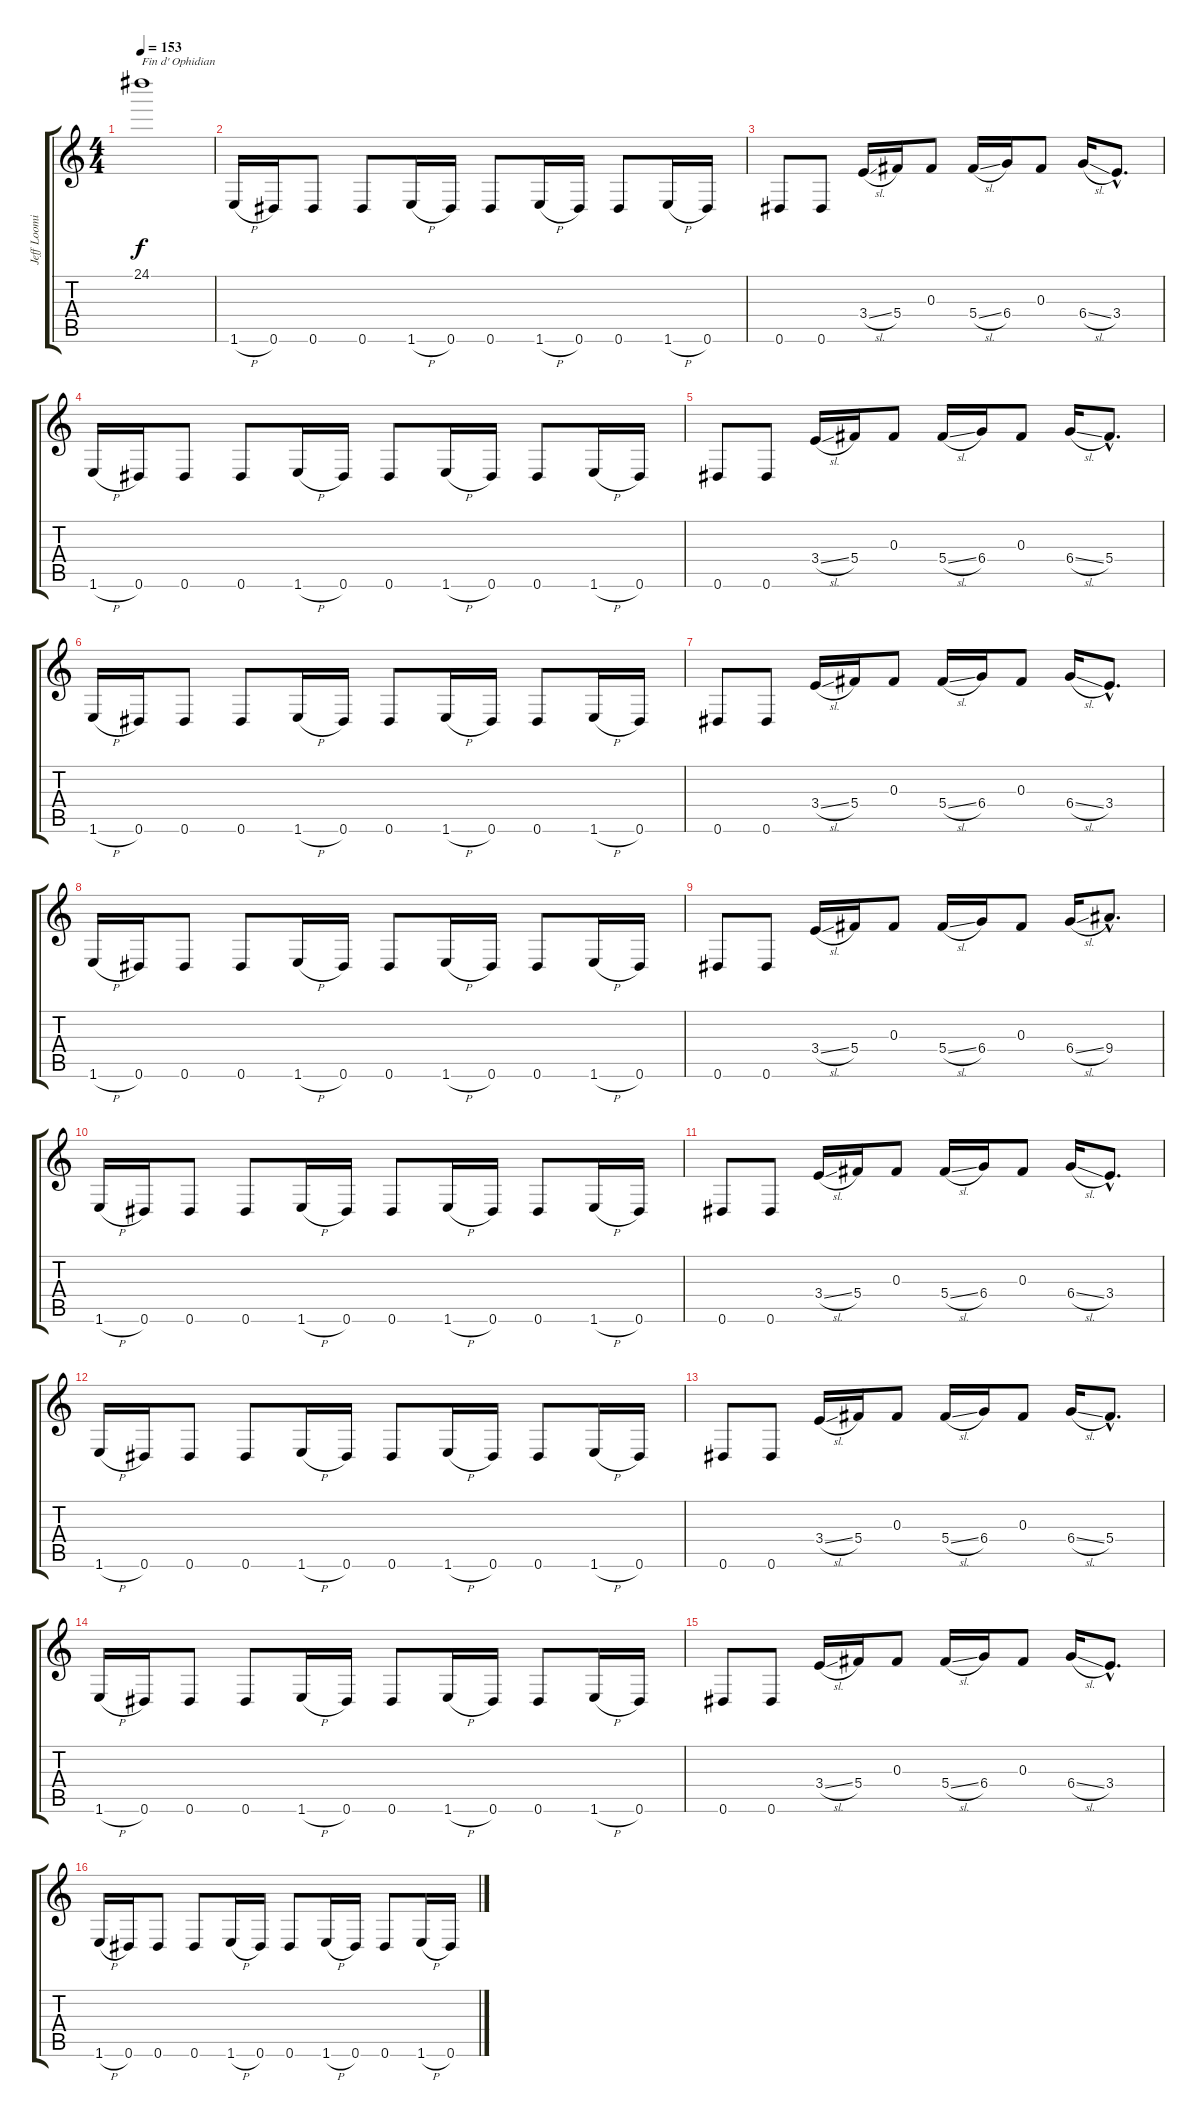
\track ("Jeff Loomis" "Jeff Loomi") {instrument distortionguitar}
\staff {score tabs}
\tuning (Eb4 Bb3 Gb3 Db3 Ab2 Eb2) {hide}
\ts (4 4)
\tempo 153
\clef g2
\ks c
24.1.1{txt "Fin d' Ophidian" dy f instrument distortionguitar} |
1.6{h}.16 0.6.16 0.6.8 0.6.8 1.6{h}.16 0.6.16 0.6.8 1.6{h}.16 0.6.16 0.6.8 1.6{h}.16 0.6.16 |
0.6.8 0.6.8 3.4{sl}.16 5.4.16 0.3.8 5.4{sl}.16 6.4.16 0.3.8 6.4{sl}.16 3.4{hac}.8{d} |
1.6{h}.16 0.6.16 0.6.8 0.6.8 1.6{h}.16 0.6.16 0.6.8 1.6{h}.16 0.6.16 0.6.8 1.6{h}.16 0.6.16 |
0.6.8 0.6.8 3.4{sl}.16 5.4.16 0.3.8 5.4{sl}.16 6.4.16 0.3.8 6.4{sl}.16 5.4{hac}.8{d} |
1.6{h}.16 0.6.16 0.6.8 0.6.8 1.6{h}.16 0.6.16 0.6.8 1.6{h}.16 0.6.16 0.6.8 1.6{h}.16 0.6.16 |
0.6.8 0.6.8 3.4{sl}.16 5.4.16 0.3.8 5.4{sl}.16 6.4.16 0.3.8 6.4{sl}.16 3.4{hac}.8{d} |
1.6{h}.16 0.6.16 0.6.8 0.6.8 1.6{h}.16 0.6.16 0.6.8 1.6{h}.16 0.6.16 0.6.8 1.6{h}.16 0.6.16 |
0.6.8 0.6.8 3.4{sl}.16 5.4.16 0.3.8 5.4{sl}.16 6.4.16 0.3.8 6.4{sl}.16 9.4{hac}.8{d} |
1.6{h}.16 0.6.16 0.6.8 0.6.8 1.6{h}.16 0.6.16 0.6.8 1.6{h}.16 0.6.16 0.6.8 1.6{h}.16 0.6.16 |
0.6.8 0.6.8 3.4{sl}.16 5.4.16 0.3.8 5.4{sl}.16 6.4.16 0.3.8 6.4{sl}.16 3.4{hac}.8{d} |
1.6{h}.16 0.6.16 0.6.8 0.6.8 1.6{h}.16 0.6.16 0.6.8 1.6{h}.16 0.6.16 0.6.8 1.6{h}.16 0.6.16 |
0.6.8 0.6.8 3.4{sl}.16 5.4.16 0.3.8 5.4{sl}.16 6.4.16 0.3.8 6.4{sl}.16 5.4{hac}.8{d} |
1.6{h}.16 0.6.16 0.6.8 0.6.8 1.6{h}.16 0.6.16 0.6.8 1.6{h}.16 0.6.16 0.6.8 1.6{h}.16 0.6.16 |
0.6.8 0.6.8 3.4{sl}.16 5.4.16 0.3.8 5.4{sl}.16 6.4.16 0.3.8 6.4{sl}.16 3.4{hac}.8{d} |
1.6{h}.16 0.6.16 0.6.8 0.6.8 1.6{h}.16 0.6.16 0.6.8 1.6{h}.16 0.6.16 0.6.8 1.6{h}.16 0.6.16
